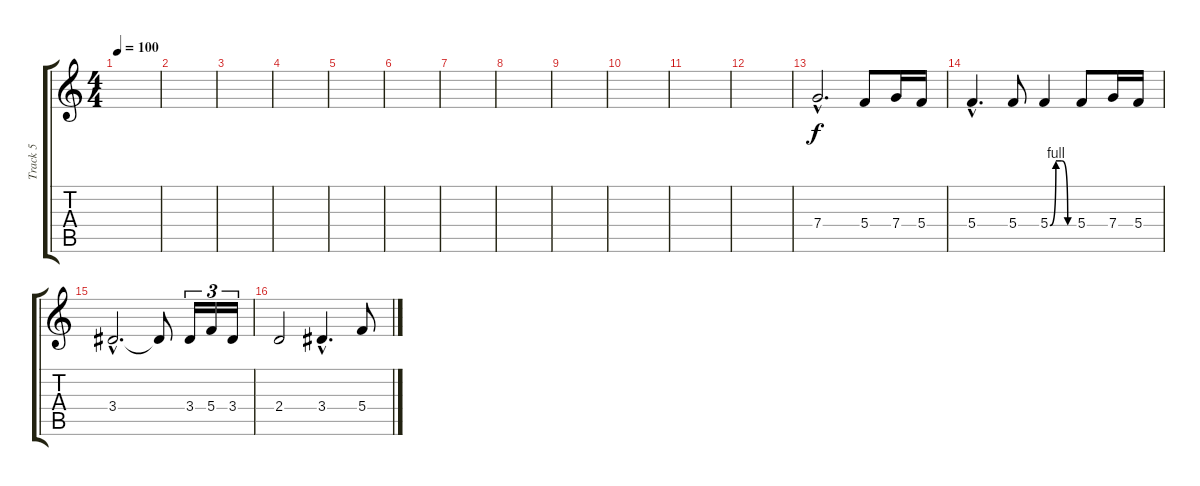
\track ("Track 5" "Track 5") {instrument overdrivenguitar}
\staff {score tabs}
\tuning (D4 A3 F3 C3 G2 C2) {hide}
\ts (4 4)
\tempo 100
\clef g2
\ks c
|
|
|
|
|
|
|
|
|
|
|
|
7.4{hac}.2{d balance 16} 5.4.8 7.4.16 5.4.16 |
5.4{hac}.4{d} 5.4.8 5.4{be (custom 0 0 15 4 30 4 45 0 60 0)}.4 5.4.8 7.4.16 5.4.16 |
3.4{hac}.2{d} 3.4{t}.8 3.4.16{tu (3 2)} 5.4.16{tu (3 2)} 3.4.16{tu (3 2)} |
2.4.2 3.4{hac}.4{d} 5.4.8
